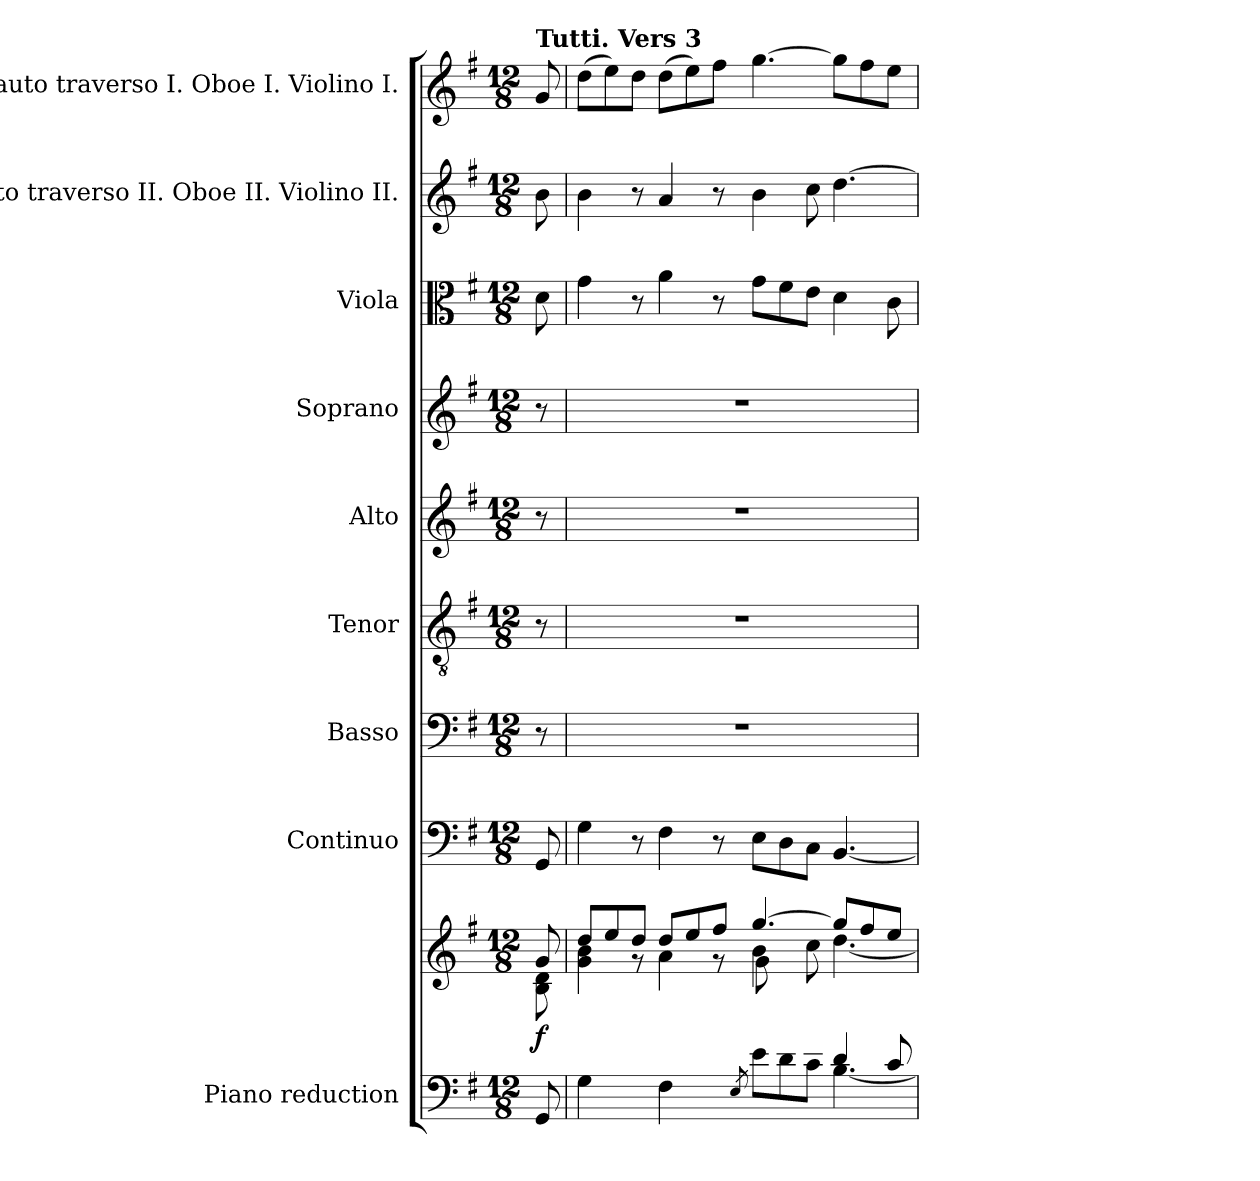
**kern	**kern	**dynam	**kern	**kern	**kern	**kern	**kern	**kern	**kern	**kern
*part9	*part9	*part9	*part8	*part7	*part6	*part5	*part4	*part3	*part2	*part1
*staff10	*staff9	*staff9/10	*staff8	*staff7	*staff6	*staff5	*staff4	*staff3	*staff2	*staff1
*I"Piano reduction	*	*	*I"Continuo	*I"Basso	*I"Tenor	*I"Alto	*I"Soprano	*I"Viola	*I"Flauto traverso II. Oboe II. Violino II.	*I"Flauto traverso I. Oboe I. Violino I.
*I'Pno	*	*	*	*	*	*	*	*I'Vla	*I'Vln	*I'Vln
*stria5	*stria5	*	*	*	*stria5	*	*	*	*	*
*clefF4	*clefG2	*	*clefF4	*clefF4	*clefGv2	*clefG2	*clefG2	*clefC3	*clefG2	*clefG2
*k[f#]	*k[f#]	*	*k[f#]	*k[f#]	*k[f#]	*k[f#]	*k[f#]	*k[f#]	*k[f#]	*k[f#]
*M12/8	*M12/8	*	*M12/8	*M12/8	*M12/8	*M12/8	*M12/8	*M12/8	*M12/8	*M12/8
=	=	=	=	=	=	=	=	=	=	=
*	*^	*	*	*	*	*	*	*	*	*
!	!	!	!	!	!	!	!	!	!	!	!LO:TX:a:B:t=Tutti. Vers 3
!	!	!	!LO:DY:b	!	!	!	!	!	!	!	!
8GG/	8g/	8B\ 8d\	f	8GG/	8r	8r	8r	8r	8d\	8b\	8g/
=1	=1	=1	=1	=1	=1	=1	=1	=1	=1	=1	=1
*^	*	*^	*	*	*	*	*	*	*	*	*
4ryy	4G\	8dd/L	4g\ 4b\	2.ryy	.	4G\	1.r	1.r	1.r	1.r	4g\	4b\	(8dd\L
.	.	8ee/	.	.	.	.	.	.	.	.	.	.	8ee\)
8r	8ryy	8dd/J	8r	.	.	8r	.	.	.	.	8r	8r	8dd\J
4ryy	4F#\	8dd/L	4a\	.	.	4F#\	.	.	.	.	4a\	4a/	(8dd\L
.	.	8ee/	.	.	.	.	.	.	.	.	.	.	8ee\)
8r	8ryy	8ff#/J	8r	.	.	8r	.	.	.	.	8r	8r	8ff#\J
.	8qE/	.	.	.	.	.	.	.	.	.	.	.	.
8ryy	8e\L	[4.gg/	4b\	8g\L	.	8E\L	.	.	.	.	8g\L	4b\	[4.gg\
8f#/	8d\	.	.	2ryy	.	8D\	.	.	.	.	8f#\	.	.
8e/J	8c\J	.	8cc\	.	.	8C\J	.	.	.	.	8e\J	8cc\	.
4d/	[4.B\	8gg/L]	[4.dd\	.	.	[4.BB/	.	.	.	.	4d\	[4.dd\	8gg\L]
.	.	8ff#/	.	.	.	.	.	.	.	.	.	.	8ff#\
8c/	.	8ee/J	.	8ryy	.	.	.	.	.	.	8c\	.	8ee\J
*v	*v	*	*	*	*	*	*	*	*	*	*	*	*
*	*v	*v	*v	*	*	*	*	*	*	*	*	*
=	=	=	=	=	=	=	=	=	=	=
*-	*-	*-	*-	*-	*-	*-	*-	*-	*-	*-
